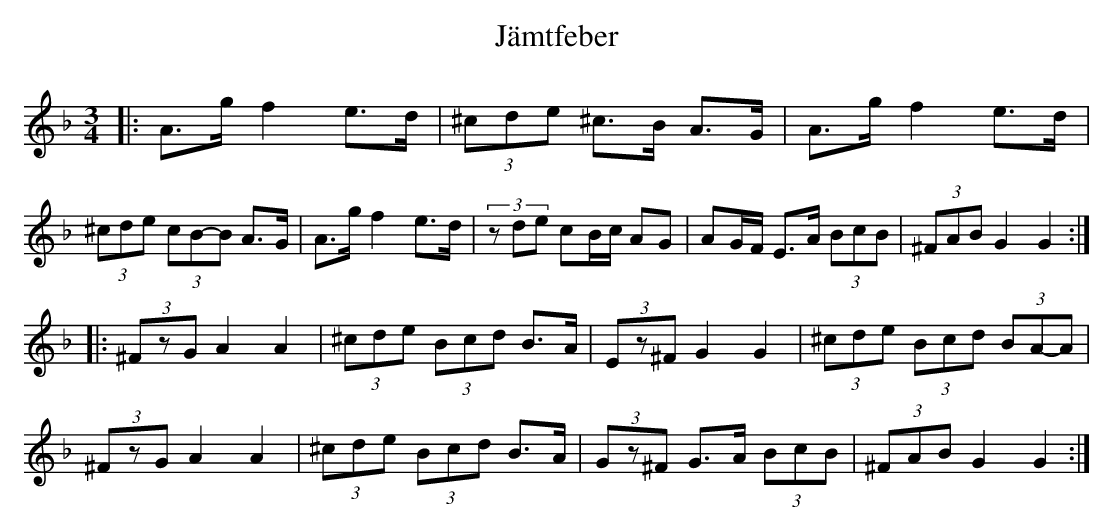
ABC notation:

X:1
T:Jämtfeber
K: LP
O:Lägdan, Jämtland
M:3/4
L:1/8
K:Dm
|: A>g f2 e>d|(3^cde ^c>B A>G|A>g f2 e>d|(3^cde (3cB-B A>G|A>g f2 e>d|(3zde cB/c/ AG|AG/F/ E>A (3BcB|(3^FAB G2 G2  :|
|:(3^FzG A2 A2|(3^cde (3Bcd B>A|(3Ez^F G2 G2|(3^cde (3Bcd (3BA-A|
(3^FzG A2 A2|(3^cde (3Bcd B>A| (3Gz^F G>A (3BcB|(3^FAB G2 G2:|
